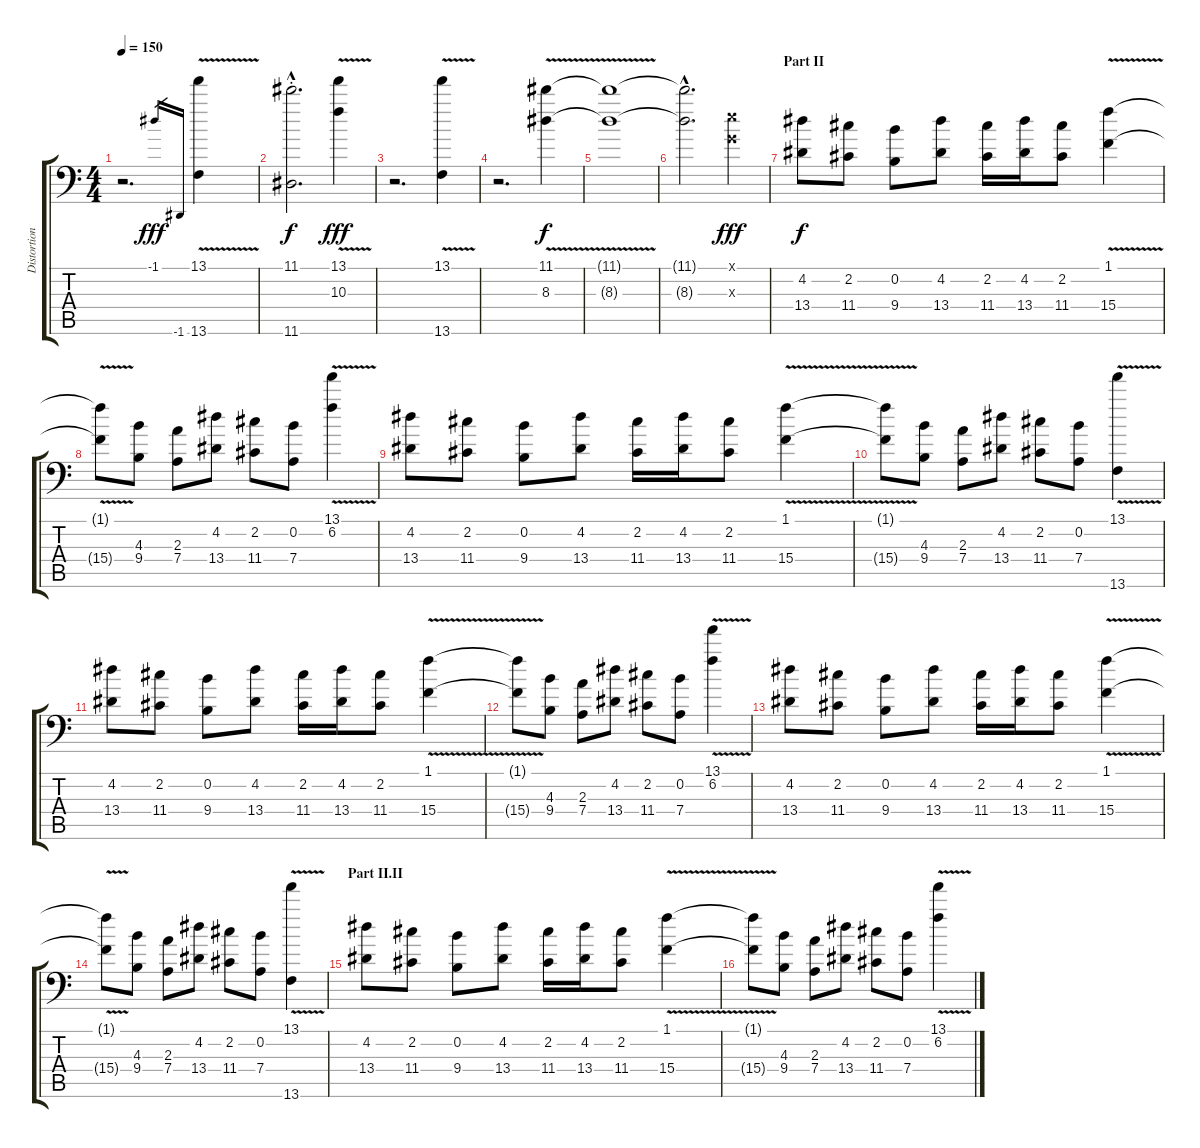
\track ("Distortion" "Distortion") {instrument distortionguitar}
\staff {score tabs}
\tuning (E4 B3 G3 D2 A1 E1) {hide}
\ts (4 4)
\tempo 150
\clef f4
\ks c
r.2{d dy fff} -1.1.16{gr} -1.6.16{gr} (13.1{v} 13.6).4 |
(11.1{hac st} 11.6{hac st}).2{d dy f} (13.1{v} 10.3).4{dy fff} |
r.2{d} (13.1{v} 13.6).4 |
r.2{d} (11.1{v} 8.3).4{dy f} |
(11.1{t} 8.3{t}).1 |
(11.1{hac t} 8.3{hac t}).2{d} (0.1{x} 0.3{x}).4{dy fff} |
\section ("" "Part II")
(4.2 13.4).8{dy f} (2.2 11.4).8 (0.2 9.4).8 (4.2 13.4).8 (2.2 11.4).16 (4.2 13.4).16 (2.2 11.4).8 (1.1{v} 15.4).4 |
(1.1{t} 15.4{t}).8 (4.3 9.4).8 (2.3 7.4).8 (4.2 13.4).8 (2.2 11.4).8 (0.2 7.4).8 (13.1{v} 6.2{v}).4 |
(4.2 13.4).8 (2.2 11.4).8 (0.2 9.4).8 (4.2 13.4).8 (2.2 11.4).16 (4.2 13.4).16 (2.2 11.4).8 (1.1{v} 15.4).4 |
(1.1{t} 15.4{t}).8 (4.3 9.4).8 (2.3 7.4).8 (4.2 13.4).8 (2.2 11.4).8 (0.2 7.4).8 (13.1{v} 13.6{v}).4 |
(4.2 13.4).8 (2.2 11.4).8 (0.2 9.4).8 (4.2 13.4).8 (2.2 11.4).16 (4.2 13.4).16 (2.2 11.4).8 (1.1{v} 15.4).4 |
(1.1{t} 15.4{t}).8 (4.3 9.4).8 (2.3 7.4).8 (4.2 13.4).8 (2.2 11.4).8 (0.2 7.4).8 (13.1{v} 6.2{v}).4 |
(4.2 13.4).8 (2.2 11.4).8 (0.2 9.4).8 (4.2 13.4).8 (2.2 11.4).16 (4.2 13.4).16 (2.2 11.4).8 (1.1{v} 15.4).4 |
(1.1{t} 15.4{t}).8 (4.3 9.4).8 (2.3 7.4).8 (4.2 13.4).8 (2.2 11.4).8 (0.2 7.4).8 (13.1{v} 13.6{v}).4 |
\section ("" "Part II.II")
(4.2 13.4).8 (2.2 11.4).8 (0.2 9.4).8 (4.2 13.4).8 (2.2 11.4).16 (4.2 13.4).16 (2.2 11.4).8 (1.1{v} 15.4).4 |
(1.1{t} 15.4{t}).8 (4.3 9.4).8 (2.3 7.4).8 (4.2 13.4).8 (2.2 11.4).8 (0.2 7.4).8 (13.1{v} 6.2{v}).4
